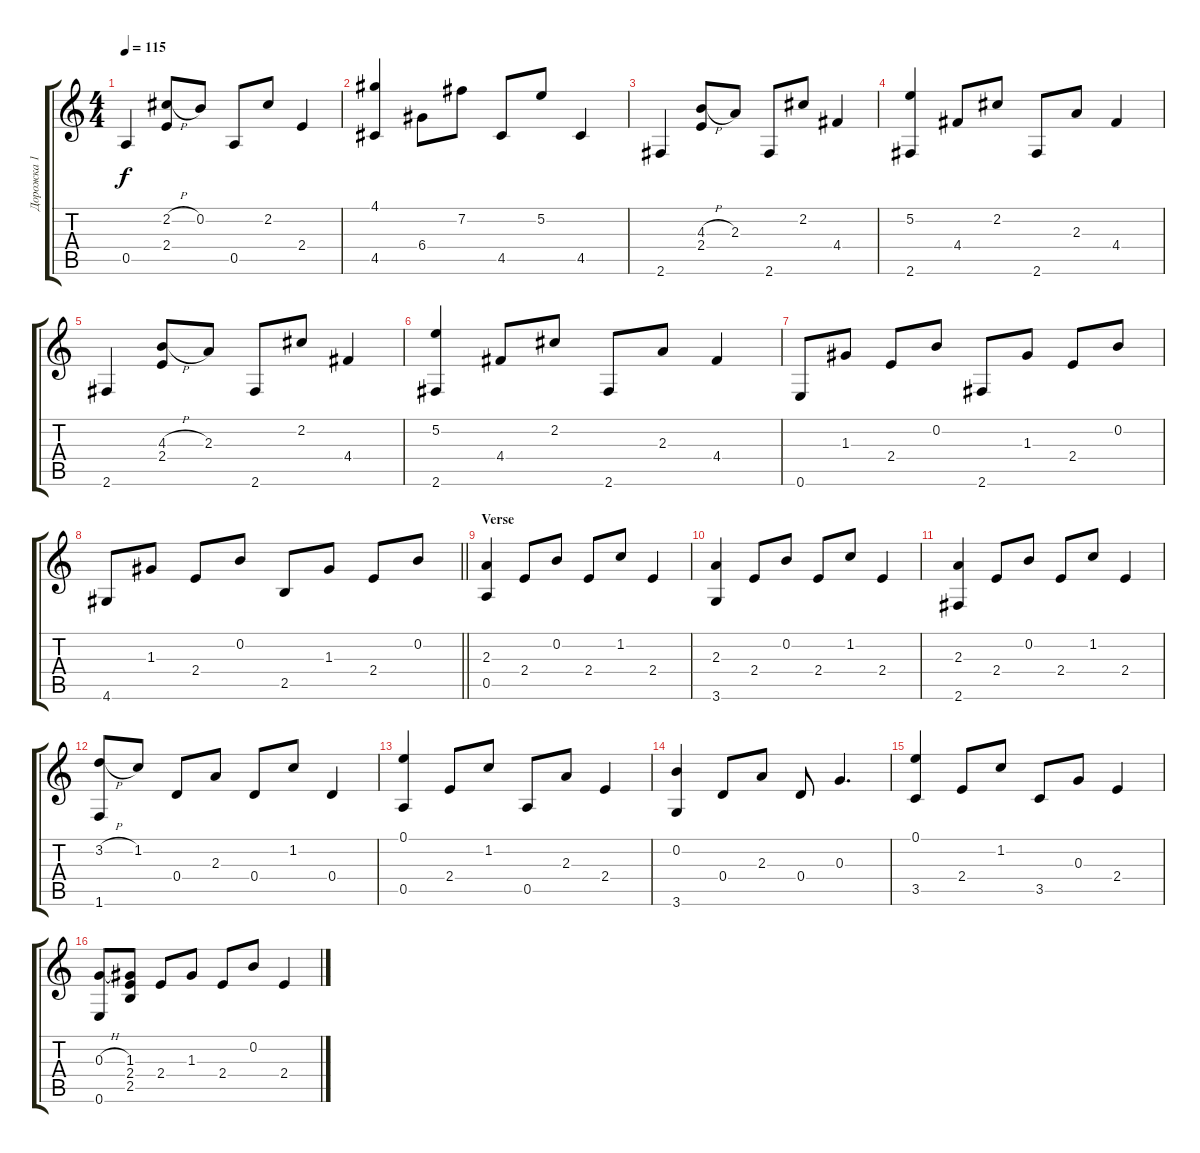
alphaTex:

\track ("Дорожка 1" "Дорожка 1") {instrument acousticguitarnylon}
\staff {score tabs}
\tuning (E4 B3 G3 D3 A2 E2) {hide}
\ts (4 4)
\tempo 115
\clef g2
\ks c
0.5.4{dy f} (2.2{h} 2.4).8 0.2.8 0.5.8 2.2.8 2.4.4 |
(4.1 4.5).4 6.4.8 7.2.8 4.5.8 5.2.8 4.5.4 |
2.6.4 (4.3{h} 2.4).8 2.3.8 2.6.8 2.2.8 4.4.4 |
(5.2 2.6).4 4.4.8 2.2.8 2.6.8 2.3.8 4.4.4 |
2.6.4 (4.3{h} 2.4).8 2.3.8 2.6.8 2.2.8 4.4.4 |
(5.2 2.6).4 4.4.8 2.2.8 2.6.8 2.3.8 4.4.4 |
0.6.8 1.3.8 2.4.8 0.2.8 2.6.8 1.3.8 2.4.8 0.2.8 |
\barLineRight lightlight
4.6.8 1.3.8 2.4.8 0.2.8 2.5.8 1.3.8 2.4.8 0.2.8 |
\section ("" "Verse")
(2.3 0.5).4 2.4.8 0.2.8 2.4.8 1.2.8 2.4.4 |
(2.3 3.6).4 2.4.8 0.2.8 2.4.8 1.2.8 2.4.4 |
(2.3 2.6).4 2.4.8 0.2.8 2.4.8 1.2.8 2.4.4 |
(3.2{h} 1.6).8 1.2.8 0.4.8 2.3.8 0.4.8 1.2.8 0.4.4 |
(0.1 0.5).4 2.4.8 1.2.8 0.5.8 2.3.8 2.4.4 |
(0.2 3.6).4 0.4.8 2.3.8 0.4.8 0.3.4{d} |
(0.1 3.5).4 2.4.8 1.2.8 3.5.8 0.3.8 2.4.4 |
(0.3{h} 0.6).8 (1.3 2.4 2.5).8 2.4.8 1.3.8 2.4.8 0.2.8 2.4.4
